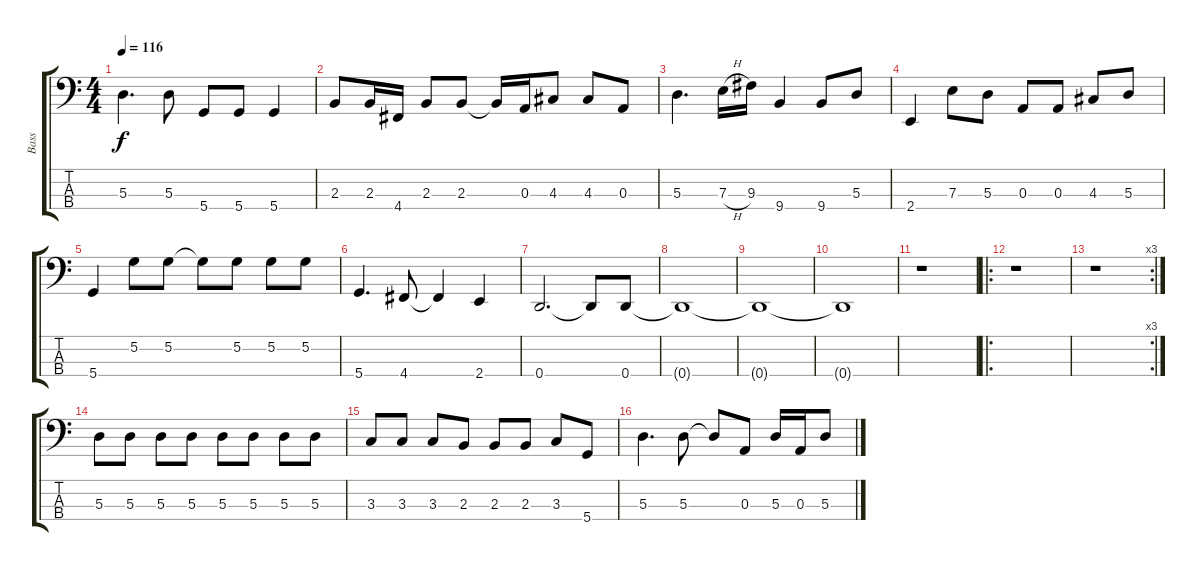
\track ("Bass" "Bass") {instrument electricbassfinger}
\staff {score tabs}
\tuning (G2 D2 A1 D1) {hide}
\ts (4 4)
\tempo 116
\clef f4
\ks c
5.3.4{d dy f} 5.3.8 5.4.8 5.4.8 5.4.4 |
2.3.8 2.3.16 4.4.16 2.3.8 2.3.8 2.3{t}.16 0.3.16 4.3.8 4.3.8 0.3.8 |
5.3.4{d} 7.3{h}.16 9.3.16 9.4.4 9.4.8 5.3.8 |
2.4.4 7.3.8 5.3.8 0.3.8 0.3.8 4.3.8 5.3.8 |
5.4.4 5.2.8 5.2.8 5.2{t}.8 5.2.8 5.2.8 5.2.8 |
5.4.4{d} 4.4.8 4.4{t}.4 2.4.4 |
0.4.2{d} 0.4{t}.8 0.4.8 |
0.4{t}.1 |
0.4{t}.1 |
0.4{t}.1 |
r.1 |
\ro
r.1 |
\rc 3
r.1 |
5.3.8 5.3.8 5.3.8 5.3.8 5.3.8 5.3.8 5.3.8 5.3.8 |
3.3.8 3.3.8 3.3.8 2.3.8 2.3.8 2.3.8 3.3.8 5.4.8 |
5.3.4{d} 5.3.8 5.3{t}.8 0.3.8 5.3.16 0.3.16 5.3.8
